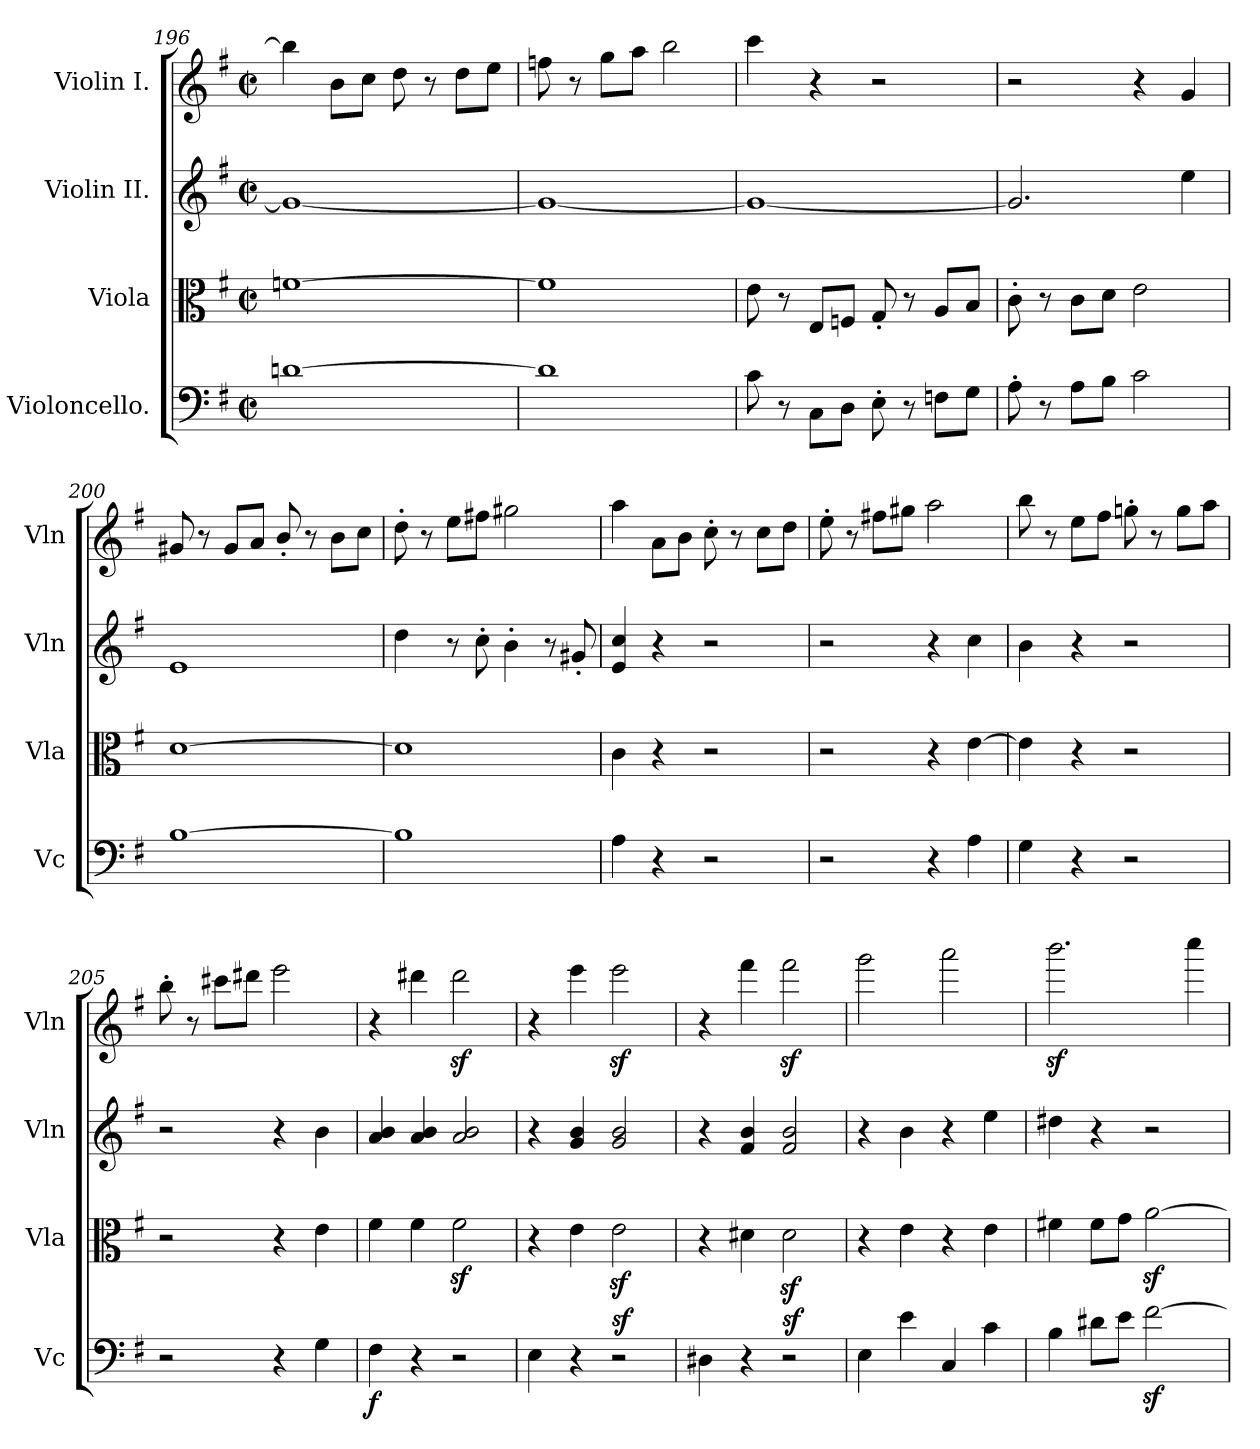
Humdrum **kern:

**kern	**dynam	**kern	**kern	**kern
*part4	*part4	*part3	*part2	*part1
*staff4	*staff4	*staff3	*staff2	*staff1
*I"Violoncello.	*	*I"Viola	*I"Violin II.	*I"Violin I.
*I'Vc	*	*I'Vla	*I'Vln	*I'Vln
*clefF4	*	*clefC3	*clefG2	*clefG2
*k[f#]	*	*k[f#]	*k[f#]	*k[f#]
*M2/2	*	*M2/2	*M2/2	*M2/2
*met(c|)	*	*met(c|)	*met(c|)	*met(c|)
=196	=196	=196	=196	=196
[1dn	.	[1fn	1g_	4bb\]
.	.	.	.	8b\L
.	.	.	.	8cc\J
.	.	.	.	8dd\
.	.	.	.	8r
.	.	.	.	8dd\L
.	.	.	.	8ee\J
!!LO:LB:g=z
=197	=197	=197	=197	=197
1d]	.	1f]	1g_	8ffn\
.	.	.	.	8r
.	.	.	.	8gg\L
.	.	.	.	8aa\J
.	.	.	.	2bb\
=198	=198	=198	=198	=198
8c\	.	8e\	1g_	4ccc\
8r	.	8r	.	.
8C\L	.	8E/L	.	4r
8D\J	.	8Fn/J	.	.
8E'\	.	8G'/	.	2r
8r	.	8r	.	.
8Fn\L	.	8A/L	.	.
8G\J	.	8B/J	.	.
=199	=199	=199	=199	=199
8A'\	.	8c'\	2.g/]	2r
8r	.	8r	.	.
8A\L	.	8c\L	.	.
8B\J	.	8d\J	.	.
2c\	.	2e\	.	4r
.	.	.	4ee\	4g/
=200	=200	=200	=200	=200
[1B	.	[1d	1e	8g#X/
.	.	.	.	8r
.	.	.	.	8g#/L
.	.	.	.	8a/J
.	.	.	.	8b'/
.	.	.	.	8r
.	.	.	.	8b\L
.	.	.	.	8cc\J
=201	=201	=201	=201	=201
1B]	.	1d]	4dd\	8dd'\
.	.	.	.	8r
.	.	.	8r	8ee\L
.	.	.	8cc'\	8ff#X\J
.	.	.	4b'\	2gg#X\
.	.	.	8r	.
.	.	.	8g#X'/	.
!!LO:LB:g=z
=202	=202	=202	=202	=202
4A\	.	4c\	4e/ 4cc/	4aa\
4r	.	4r	4r	8a\L
.	.	.	.	8b\J
2r	.	2r	2r	8cc'\
.	.	.	.	8r
.	.	.	.	8cc\L
.	.	.	.	8dd\J
=203	=203	=203	=203	=203
2r	.	2r	2r	8ee'\
.	.	.	.	8r
.	.	.	.	8ff#X\L
.	.	.	.	8gg#X\J
4r	.	4r	4r	2aa\
4A\	.	[4e\	4cc\	.
=204	=204	=204	=204	=204
4G\	.	4e\]	4b\	8bb\
.	.	.	.	8r
4r	.	4r	4r	8ee\L
.	.	.	.	8ff#\J
2r	.	2r	2r	8ggn'\
.	.	.	.	8r
.	.	.	.	8gg\L
.	.	.	.	8aa\J
=205	=205	=205	=205	=205
2r	.	2r	2r	8bb'\
.	.	.	.	8r
.	.	.	.	8ccc#X\L
.	.	.	.	8ddd#X\J
4r	.	4r	4r	2eee\
4G\	.	4e\	4b\	.
=206	=206	=206	=206	=206
!	!LO:DY:b	!	!	!
4F#\	f	4f#\	4a/ 4b/	4r
4r	.	4f#\	4a/ 4b/	4ddd#X\
2r	.	2f#z>\	2a/ 2b/	2ddd#z<\
=207	=207	=207	=207	=207
4E\	.	4r	4r	4r
4r	.	4e\	4g/ 4b/	4eee\
!	!LO:DY:a	!	!	!
2r	sf	2ez>\	2g/ 2b/	2eeez>\
!!LO:PB:g=z
=208	=208	=208	=208	=208
4D#X\	.	4r	4r	4r
4r	.	4d#X\	4f#/ 4b/	4fff#\
!	!LO:DY:a	!	!	!
2r	sf	2d#z>\	2f#/ 2b/	2fff#z>\
=209	=209	=209	=209	=209
4E\	.	4r	4r	2ggg\
4e\	.	4e\	4b\	.
4C/	.	4r	4r	2aaa\
4c\	.	4e\	4ee\	.
=210	=210	=210	=210	=210
4B\	.	4f#X\	4dd#X\	2.bbbz>\
8d#X\L	.	8f#\L	4r	.
8e\J	.	8g\J	.	.
[2f#z>\	.	[2az>\	2r	.
.	.	.	.	4cccc\
=	=	=	=	=
*-	*-	*-	*-	*-
